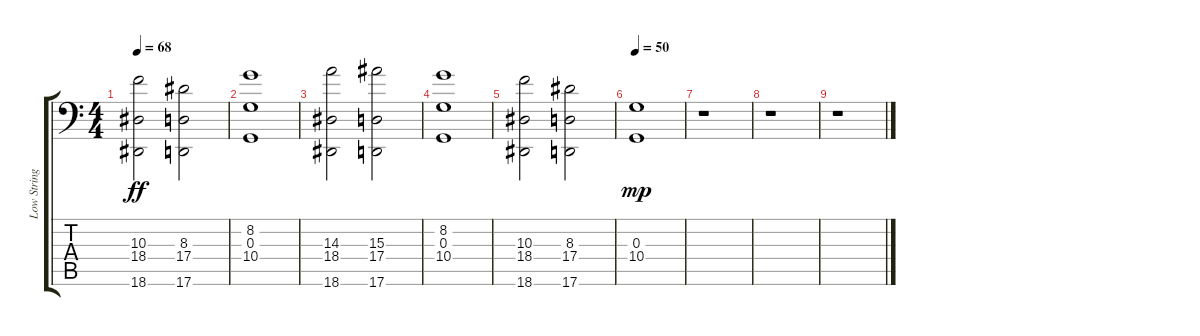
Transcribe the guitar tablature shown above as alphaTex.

\track ("Low Strings" "Low String") {instrument stringensemble2}
\staff {score tabs}
\tuning (E4 B3 G3 A1 A1 A0) {hide}
\ts (4 4)
\tempo 68
\clef f4
\ks c
(10.3 18.4 18.6).2{dy ff} (8.3 17.4 17.6).2 |
(8.2 0.3 10.4).1 |
(14.3 18.4 18.6).2 (15.3 17.4 17.6).2 |
(8.2 0.3 10.4).1 |
(10.3 18.4 18.6).2 (8.3 17.4 17.6).2 |
\tempo 50
(0.3 10.4).1{dy mp volume 2} |
r.1 |
r.1 |
r.1
